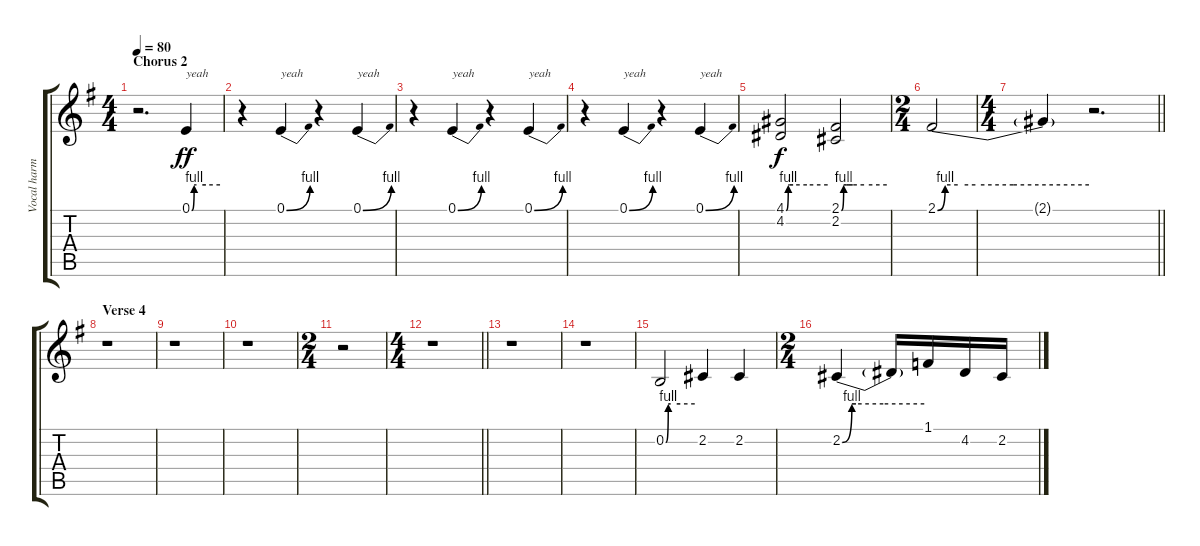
\track ("Vocal harmonies" "Vocal harm") {instrument shakuhachi}
\staff {score tabs}
\tuning (E4 B3 G3 D3 A2 E2) {hide}
\ts (4 4)
\section ("" "Chorus 2")
\tempo 80
\clef g2
\ks g
r.2{d dy f volume 11} 0.1{be (custom 0 0 5 4 7 4 10 4 30 4 60 4)}.4{txt "yeah" dy ff} |
r.4 0.1{be (bend 0 0 60 4)}.4{txt "yeah"} r.4 0.1{be (bend 0 0 60 4)}.4{txt "yeah"} |
r.4 0.1{be (bend 0 0 60 4)}.4{txt "yeah"} r.4 0.1{be (bend 0 0 60 4)}.4{txt "yeah"} |
r.4 0.1{be (bend 0 0 60 4)}.4{txt "yeah"} r.4 0.1{be (bend 0 0 60 4)}.4{txt "yeah"} |
(4.1{be (custom 0 0 3 4 5 4 10 4 30 4 60 4)} 4.2).2{dy f} (2.1{be (custom 0 0 3 4 7 4 10 4 15 4 30 4 60 4)} 2.2).2 |
\ts (2 4)
2.1{be (custom 0 0 3 4 8 4 15 4 30 4 60 4)}.2 |
\ts (4 4)
\barLineRight lightlight
2.1{t}.4 r.2{d} |
\section ("" "Verse 4")
r.1{volume 16} |
r.1 |
r.1 |
\ts (2 4)
r.2 |
\ts (4 4)
\barLineRight lightlight
r.1 |
r.1 |
r.1 |
0.2{be (custom 0 0 5 4 10 4 30 4 60 4)}.2 2.2.4 2.2.4 |
\ts (2 4)
2.2{be (custom 0 0 7 4 10 4 30 4 60 4)}.4 2.2{t}.16 1.1.16 4.2.16 2.2.16
